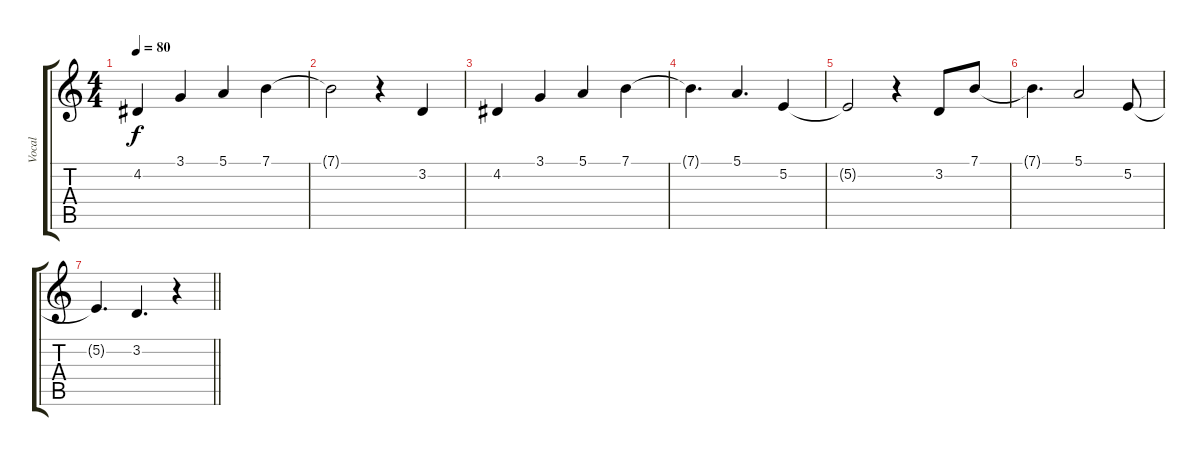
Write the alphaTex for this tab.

\track ("Vocal" "Vocal") {instrument acousticgrandpiano}
\staff {score tabs}
\tuning (E4 B3 G3 D3 A2 E2) {hide}
\ts (4 4)
\tempo 80
\clef g2
\ks c
4.2.4{dy f} 3.1.4 5.1.4 7.1.4 |
7.1{t}.2 r.4 3.2.4 |
4.2.4 3.1.4 5.1.4 7.1.4 |
7.1{t}.4{d} 5.1.4{d} 5.2.4 |
5.2{t}.2 r.4 3.2.8 7.1.8 |
7.1{t}.4{d} 5.1.2 5.2.8 |
\barLineRight lightlight
5.2{t}.4{d} 3.2.4{d} r.4
